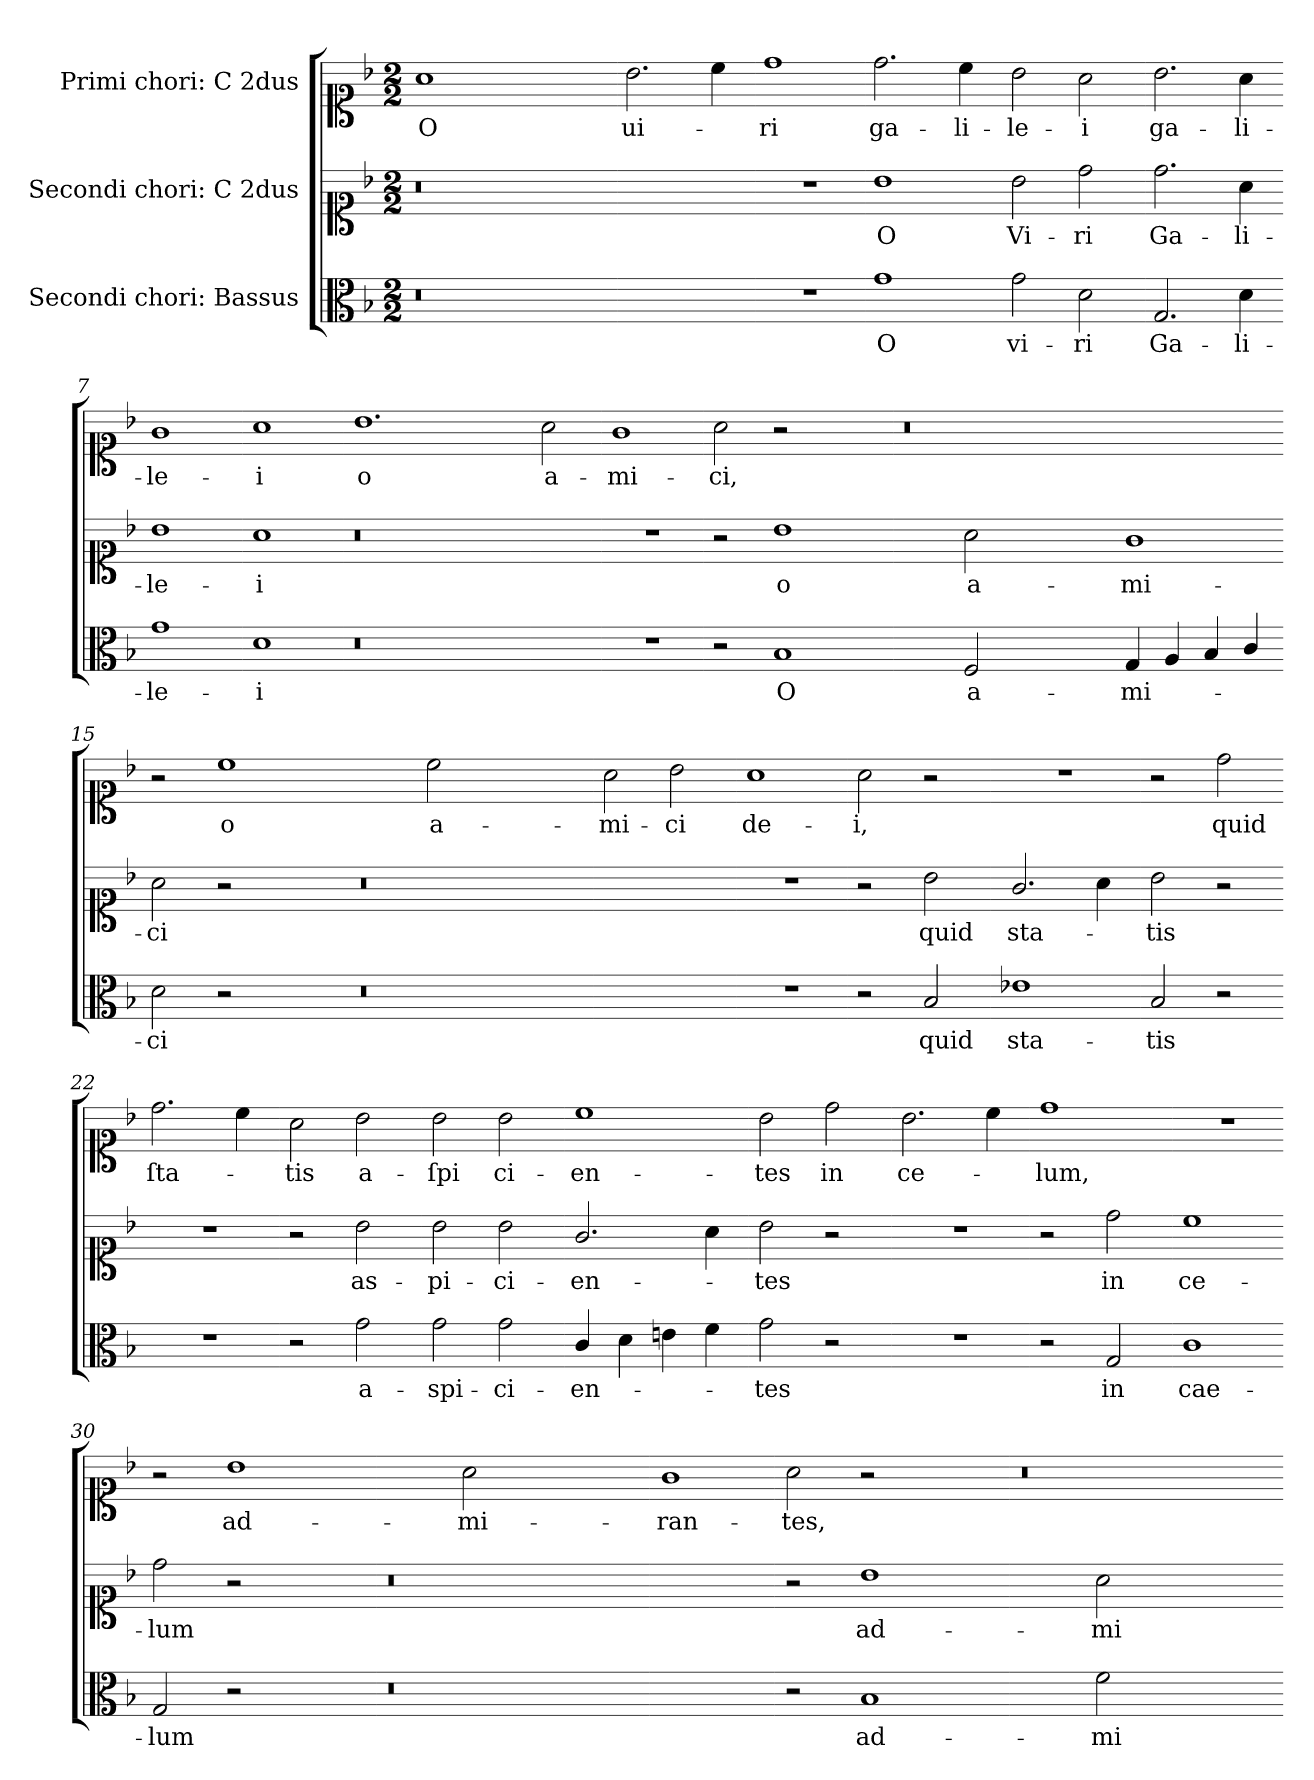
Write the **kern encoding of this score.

**kern	**text	**kern	**text	**kern	**text
*part3	*part3	*part2	*part2	*part1	*part1
*staff3	*staff3	*staff2	*staff2	*staff1	*staff1
*I"Secondi chori: Bassus	*	*I"Secondi chori: C 2dus	*	*I"Primi chori: C 2dus	*
*clefC3	*	*clefC1	*	*clefC1	*
*k[b-]	*	*k[b-]	*	*k[b-]	*
*M2/2	*	*M2/2	*	*M2/2	*
=1	=1	=1	=1	=1	=1
0r	.	0r	.	1a	O
.	.	.	.	1ryy	.
=2-	=2-	=2-	=2-	=2-	=2-
1ryy	.	1ryy	.	2.b-\	ui-
.	.	.	.	4cc\	.
=3-	=3-	=3-	=3-	=3-	=3-
1r	.	1r	.	1dd	-ri
=4-	=4-	=4-	=4-	=4-	=4-
1g	O	1b-	O	2.dd\	ga-
.	.	.	.	4cc\	-li-
=5-	=5-	=5-	=5-	=5-	=5-
2g\	vi-	2b-\	Vi-	2b-\	-le-
2d\	-ri	2dd\	-ri	2a\	-i
=6-	=6-	=6-	=6-	=6-	=6-
2.G/	Ga-	2.dd\	Ga-	2.b-\	ga-
4d\	-li-	4a\	-li-	4a\	-li-
=7-	=7-	=7-	=7-	=7-	=7-
1g	-le-	1b-	-le-	1g	-le-
=8-	=8-	=8-	=8-	=8-	=8-
1d	-i	1a	-i	1a	-i
=9-	=9-	=9-	=9-	=9-	=9-
0r	.	0r	.	1.b-	o
.	.	.	.	2ryy	.
=10-	=10-	=10-	=10-	=10-	=10-
2ryy	.	2ryy	.	2a\	a-
=11-	=11-	=11-	=11-	=11-	=11-
1r	.	1r	.	1g	-mi-
=12-	=12-	=12-	=12-	=12-	=12-
2r	.	2r	.	2a\	-ci,
1B-/	O	1b-\	o	2r	.
.	.	.	.	2ryy	.
=13-	=13-	=13-	=13-	=13-	=13-
2ryy	.	2ryy	.	0r	.
2F/	a-	2a\	a-	.	.
1ryy	.	1ryy	.	.	.
=14-	=14-	=14-	=14-	=14-	=14-
4G/	-mi-	1g	-mi-	1ryy	.
4A/	.	.	.	.	.
4B-/	.	.	.	.	.
4c/	.	.	.	.	.
=15-	=15-	=15-	=15-	=15-	=15-
2d\	-ci	2a\	-ci	2r	.
2r	.	2r	.	1cc\	o
2ryy	.	2ryy	.	.	.
=16-	=16-	=16-	=16-	=16-	=16-
0r	.	0r	.	2ryy	.
.	.	.	.	2cc\	a-
.	.	.	.	1ryy	.
=17-	=17-	=17-	=17-	=17-	=17-
1ryy	.	1ryy	.	2a\	-mi-
.	.	.	.	2b-\	-ci
=18-	=18-	=18-	=18-	=18-	=18-
1r	.	1r	.	1a	de-
=19-	=19-	=19-	=19-	=19-	=19-
2r	.	2r	.	2a\	-i,
2B-/	quid	2b-\	quid	2r	.
=20-	=20-	=20-	=20-	=20-	=20-
1e-X	sta-	2.g/	sta-	1r	.
.	.	4a\	.	.	.
=21-	=21-	=21-	=21-	=21-	=21-
2B-/	-tis	2b-\	-tis	2r	.
2r	.	2r	.	2dd\	quid
=22-	=22-	=22-	=22-	=22-	=22-
1r	.	1r	.	2.dd\	ſta-
.	.	.	.	4cc\	.
=23-	=23-	=23-	=23-	=23-	=23-
2r	.	2r	.	2a\	-tis
2g\	a-	2b-\	as-	2b-\	a-
=24-	=24-	=24-	=24-	=24-	=24-
2g\	-spi-	2b-\	-pi-	2b-\	-ſpi
2g\	-ci-	2b-\	-ci-	2b-\	ci-
=25-	=25-	=25-	=25-	=25-	=25-
4c/	-en-	2.g/	-en-	1cc	-en-
4d\	.	.	.	.	.
4en\	.	.	.	.	.
4f\	.	4a\	.	.	.
=26-	=26-	=26-	=26-	=26-	=26-
2g\	-tes	2b-\	-tes	2b-\	-tes
2r	.	2r	.	2dd\	in
=27-	=27-	=27-	=27-	=27-	=27-
1r	.	1r	.	2.b-\	ce-
.	.	.	.	4cc\	.
=28-	=28-	=28-	=28-	=28-	=28-
2r	.	2r	.	1dd	-lum,
2G/	in	2dd\	in	.	.
=29-	=29-	=29-	=29-	=29-	=29-
1c	cae-	1cc	ce-	1r	.
=30-	=30-	=30-	=30-	=30-	=30-
2G/	-lum	2dd\	-lum	2r	.
2r	.	2r	.	1b-\	ad-
2ryy	.	2ryy	.	.	.
=31-	=31-	=31-	=31-	=31-	=31-
0r	.	0r	.	2ryy	.
.	.	.	.	2a\	-mi-
.	.	.	.	1ryy	.
=32-	=32-	=32-	=32-	=32-	=32-
1ryy	.	1ryy	.	1g	-ran-
=33-	=33-	=33-	=33-	=33-	=33-
2r	.	2r	.	2a\	-tes,
1B-/	ad-	1b-\	ad-	2r	.
.	.	.	.	2ryy	.
=34-	=34-	=34-	=34-	=34-	=34-
2ryy	.	2ryy	.	0r	.
2f\	-mi-	2a\	-mi-	.	.
1ryy	.	1ryy	.	.	.
=-	=-	=-	=-	=-	=-
*-	*-	*-	*-	*-	*-
